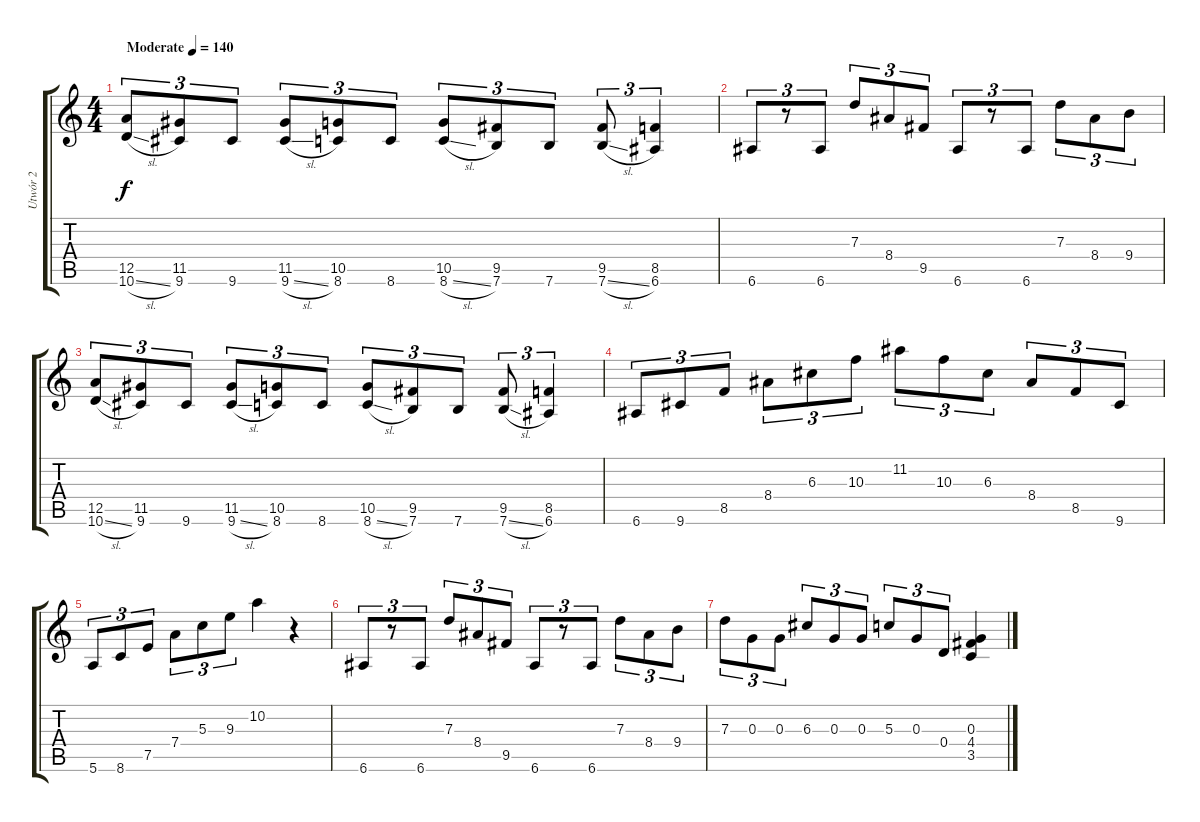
\track ("Utwór 2" "Utwór 2") {solo instrument distortionguitar}
\staff {score tabs}
\tuning (E4 B3 G3 D3 A2 E2) {hide}
\ts (4 4)
\tempo (140 "Moderate")
\clef g2
\ks c
(12.5 10.6{sl}).8{tu (3 2) dy f instrument distortionguitar} (11.5 9.6).8{tu (3 2)} 9.6.8{tu (3 2)} (11.5 9.6{sl}).8{tu (3 2)} (10.5 8.6).8{tu (3 2)} 8.6.8{tu (3 2)} (10.5 8.6{sl}).8{tu (3 2)} (9.5 7.6).8{tu (3 2)} 7.6.8{tu (3 2)} (9.5 7.6{sl}).8{tu (3 2)} (8.5 6.6).4{tu (3 2)} |
6.6.8{tu (3 2)} r.8{tu (3 2)} 6.6.8{tu (3 2)} 7.3.8{tu (3 2)} 8.4.8{tu (3 2)} 9.5.8{tu (3 2)} 6.6.8{tu (3 2)} r.8{tu (3 2)} 6.6.8{tu (3 2)} 7.3.8{tu (3 2)} 8.4.8{tu (3 2)} 9.4.8{tu (3 2)} |
(12.5 10.6{sl}).8{tu (3 2)} (11.5 9.6).8{tu (3 2)} 9.6.8{tu (3 2)} (11.5 9.6{sl}).8{tu (3 2)} (10.5 8.6).8{tu (3 2)} 8.6.8{tu (3 2)} (10.5 8.6{sl}).8{tu (3 2)} (9.5 7.6).8{tu (3 2)} 7.6.8{tu (3 2)} (9.5 7.6{sl}).8{tu (3 2)} (8.5 6.6).4{tu (3 2)} |
6.6.8{tu (3 2)} 9.6.8{tu (3 2)} 8.5.8{tu (3 2)} 8.4.8{tu (3 2)} 6.3.8{tu (3 2)} 10.3.8{tu (3 2)} 11.2.8{tu (3 2)} 10.3.8{tu (3 2)} 6.3.8{tu (3 2)} 8.4.8{tu (3 2)} 8.5.8{tu (3 2)} 9.6.8{tu (3 2)} |
5.6.8{tu (3 2)} 8.6.8{tu (3 2)} 7.5.8{tu (3 2)} 7.4.8{tu (3 2)} 5.3.8{tu (3 2)} 9.3.8{tu (3 2)} 10.2.4 r.4 |
6.6.8{tu (3 2)} r.8{tu (3 2)} 6.6.8{tu (3 2)} 7.3.8{tu (3 2)} 8.4.8{tu (3 2)} 9.5.8{tu (3 2)} 6.6.8{tu (3 2)} r.8{tu (3 2)} 6.6.8{tu (3 2)} 7.3.8{tu (3 2)} 8.4.8{tu (3 2)} 9.4.8{tu (3 2)} |
7.3.8{tu (3 2)} 0.3.8{tu (3 2)} 0.3.8{tu (3 2)} 6.3.8{tu (3 2)} 0.3.8{tu (3 2)} 0.3.8{tu (3 2)} 5.3.8{tu (3 2)} 0.3.8{tu (3 2)} 0.4.8{tu (3 2)} (0.3 4.4 3.5).4
